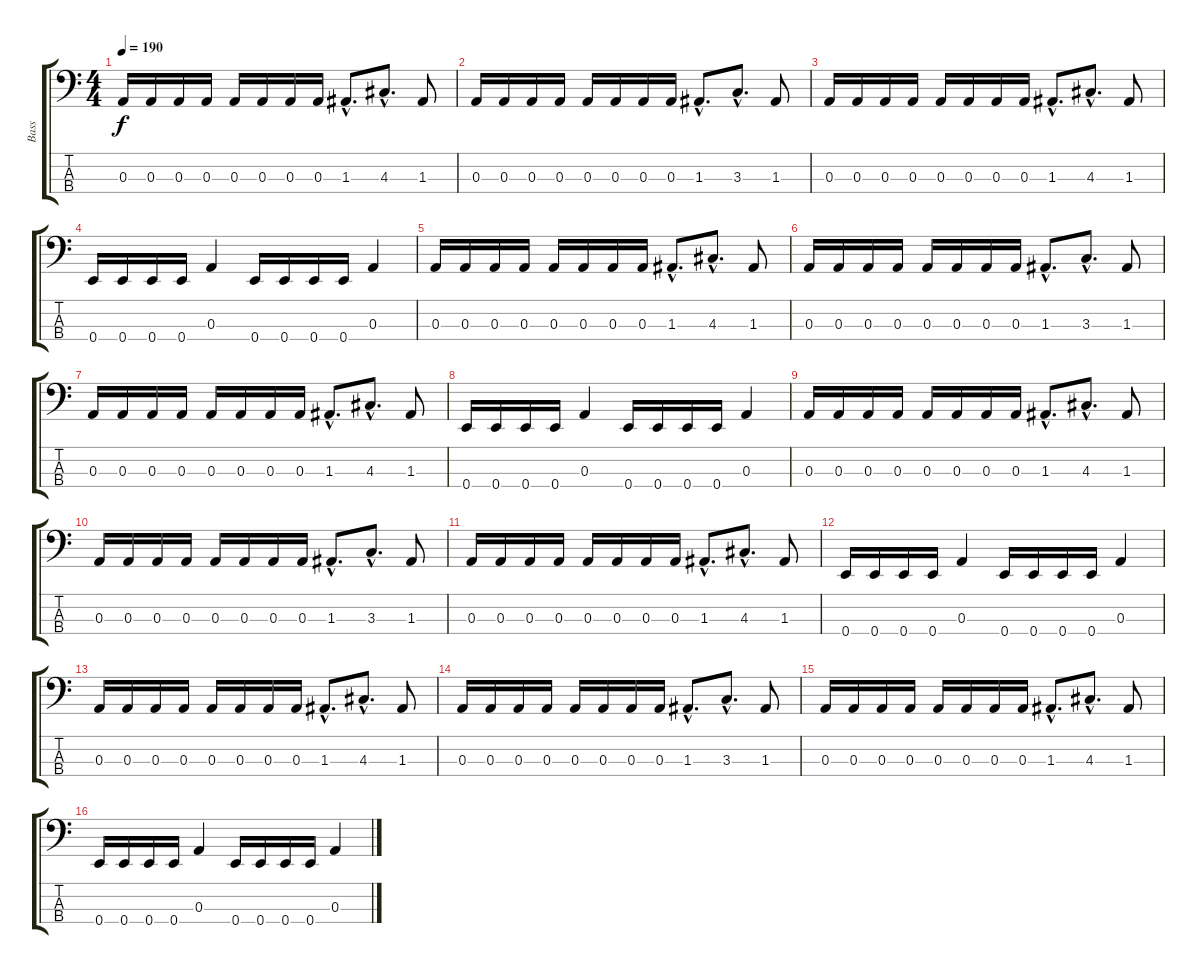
\track ("Bass" "Bass") {instrument electricbasspick}
\staff {score tabs}
\tuning (G2 D2 A1 E1) {hide}
\ts (4 4)
\tempo 190
\clef f4
\ks c
0.3.16{dy f instrument electricbasspick} 0.3.16 0.3.16 0.3.16 0.3.16 0.3.16 0.3.16 0.3.16 1.3{hac}.8{d} 4.3{hac}.8{d} 1.3.8 |
0.3.16 0.3.16 0.3.16 0.3.16 0.3.16 0.3.16 0.3.16 0.3.16 1.3{hac}.8{d} 3.3{hac}.8{d} 1.3.8 |
0.3.16 0.3.16 0.3.16 0.3.16 0.3.16 0.3.16 0.3.16 0.3.16 1.3{hac}.8{d} 4.3{hac}.8{d} 1.3.8 |
0.4.16 0.4.16 0.4.16 0.4.16 0.3.4 0.4.16 0.4.16 0.4.16 0.4.16 0.3.4 |
0.3.16 0.3.16 0.3.16 0.3.16 0.3.16 0.3.16 0.3.16 0.3.16 1.3{hac}.8{d} 4.3{hac}.8{d} 1.3.8 |
0.3.16 0.3.16 0.3.16 0.3.16 0.3.16 0.3.16 0.3.16 0.3.16 1.3{hac}.8{d} 3.3{hac}.8{d} 1.3.8 |
0.3.16 0.3.16 0.3.16 0.3.16 0.3.16 0.3.16 0.3.16 0.3.16 1.3{hac}.8{d} 4.3{hac}.8{d} 1.3.8 |
0.4.16 0.4.16 0.4.16 0.4.16 0.3.4 0.4.16 0.4.16 0.4.16 0.4.16 0.3.4 |
0.3.16 0.3.16 0.3.16 0.3.16 0.3.16 0.3.16 0.3.16 0.3.16 1.3{hac}.8{d} 4.3{hac}.8{d} 1.3.8 |
0.3.16 0.3.16 0.3.16 0.3.16 0.3.16 0.3.16 0.3.16 0.3.16 1.3{hac}.8{d} 3.3{hac}.8{d} 1.3.8 |
0.3.16 0.3.16 0.3.16 0.3.16 0.3.16 0.3.16 0.3.16 0.3.16 1.3{hac}.8{d} 4.3{hac}.8{d} 1.3.8 |
0.4.16 0.4.16 0.4.16 0.4.16 0.3.4 0.4.16 0.4.16 0.4.16 0.4.16 0.3.4 |
0.3.16 0.3.16 0.3.16 0.3.16 0.3.16 0.3.16 0.3.16 0.3.16 1.3{hac}.8{d} 4.3{hac}.8{d} 1.3.8 |
0.3.16 0.3.16 0.3.16 0.3.16 0.3.16 0.3.16 0.3.16 0.3.16 1.3{hac}.8{d} 3.3{hac}.8{d} 1.3.8 |
0.3.16 0.3.16 0.3.16 0.3.16 0.3.16 0.3.16 0.3.16 0.3.16 1.3{hac}.8{d} 4.3{hac}.8{d} 1.3.8 |
0.4.16 0.4.16 0.4.16 0.4.16 0.3.4 0.4.16 0.4.16 0.4.16 0.4.16 0.3.4
